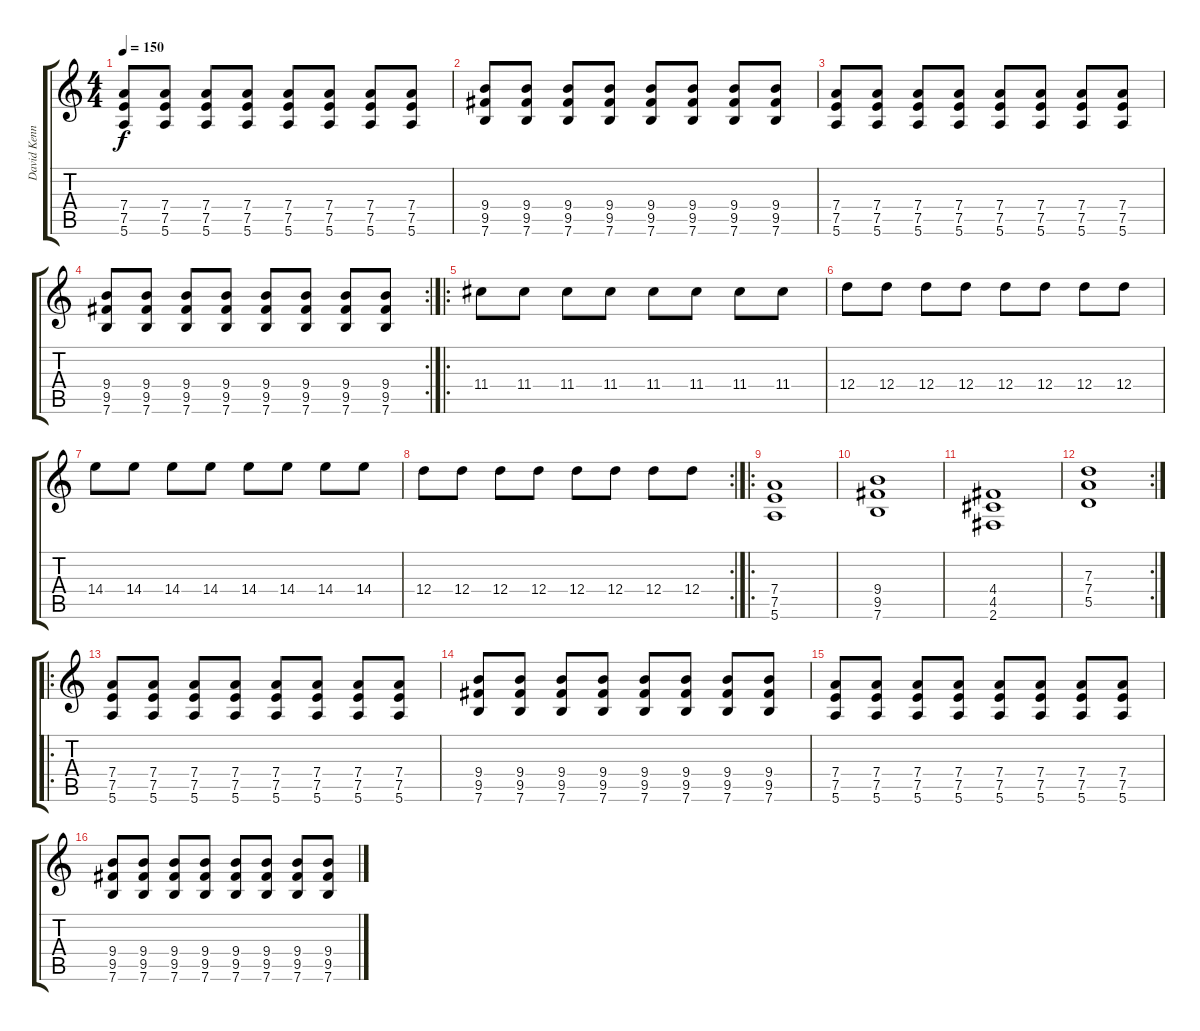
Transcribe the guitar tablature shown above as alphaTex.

\track ("David Kennedy" "David Kenn") {instrument distortionguitar}
\staff {score tabs}
\tuning (E4 B3 G3 D3 A2 E2) {hide}
\ts (4 4)
\tempo 150
\clef g2
\ks c
(7.4 7.5 5.6).8{dy f} (7.4 7.5 5.6).8 (7.4 7.5 5.6).8 (7.4 7.5 5.6).8 (7.4 7.5 5.6).8 (7.4 7.5 5.6).8 (7.4 7.5 5.6).8 (7.4 7.5 5.6).8 |
(9.4 9.5 7.6).8 (9.4 9.5 7.6).8 (9.4 9.5 7.6).8 (9.4 9.5 7.6).8 (9.4 9.5 7.6).8 (9.4 9.5 7.6).8 (9.4 9.5 7.6).8 (9.4 9.5 7.6).8 |
(7.4 7.5 5.6).8 (7.4 7.5 5.6).8 (7.4 7.5 5.6).8 (7.4 7.5 5.6).8 (7.4 7.5 5.6).8 (7.4 7.5 5.6).8 (7.4 7.5 5.6).8 (7.4 7.5 5.6).8 |
\rc 2
(9.4 9.5 7.6).8 (9.4 9.5 7.6).8 (9.4 9.5 7.6).8 (9.4 9.5 7.6).8 (9.4 9.5 7.6).8 (9.4 9.5 7.6).8 (9.4 9.5 7.6).8 (9.4 9.5 7.6).8 |
\ro
11.4.8 11.4.8 11.4.8 11.4.8 11.4.8 11.4.8 11.4.8 11.4.8 |
12.4.8 12.4.8 12.4.8 12.4.8 12.4.8 12.4.8 12.4.8 12.4.8 |
14.4.8 14.4.8 14.4.8 14.4.8 14.4.8 14.4.8 14.4.8 14.4.8 |
\rc 2
12.4.8 12.4.8 12.4.8 12.4.8 12.4.8 12.4.8 12.4.8 12.4.8 |
\ro
(7.4 7.5 5.6).1 |
(9.4 9.5 7.6).1 |
(4.4 4.5 2.6).1 |
\rc 2
(7.3 7.4 5.5).1 |
\ro
(7.4 7.5 5.6).8 (7.4 7.5 5.6).8 (7.4 7.5 5.6).8 (7.4 7.5 5.6).8 (7.4 7.5 5.6).8 (7.4 7.5 5.6).8 (7.4 7.5 5.6).8 (7.4 7.5 5.6).8 |
(9.4 9.5 7.6).8 (9.4 9.5 7.6).8 (9.4 9.5 7.6).8 (9.4 9.5 7.6).8 (9.4 9.5 7.6).8 (9.4 9.5 7.6).8 (9.4 9.5 7.6).8 (9.4 9.5 7.6).8 |
(7.4 7.5 5.6).8 (7.4 7.5 5.6).8 (7.4 7.5 5.6).8 (7.4 7.5 5.6).8 (7.4 7.5 5.6).8 (7.4 7.5 5.6).8 (7.4 7.5 5.6).8 (7.4 7.5 5.6).8 |
(9.4 9.5 7.6).8 (9.4 9.5 7.6).8 (9.4 9.5 7.6).8 (9.4 9.5 7.6).8 (9.4 9.5 7.6).8 (9.4 9.5 7.6).8 (9.4 9.5 7.6).8 (9.4 9.5 7.6).8
